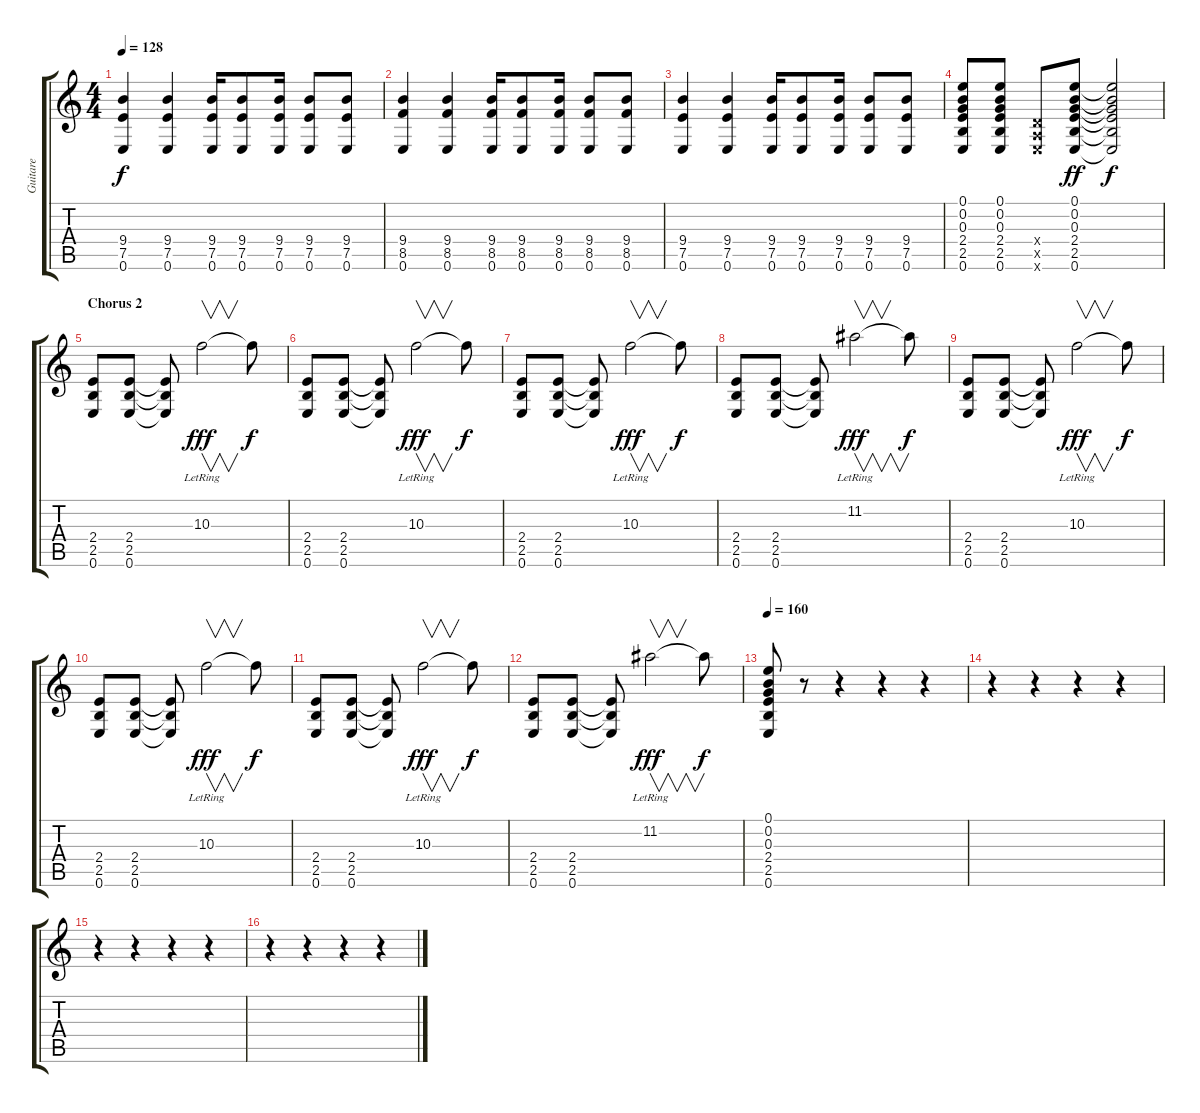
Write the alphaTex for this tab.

\track ("Guitare" "Guitare") {instrument overdrivenguitar}
\staff {score tabs}
\tuning (E4 B3 G3 D3 A2 E2) {hide}
\ts (4 4)
\tempo 128
\clef g2
\ks c
(9.4 7.5 0.6).4{dy f} (9.4 7.5 0.6).4 (9.4 7.5 0.6).16 (9.4 7.5 0.6).8 (9.4 7.5 0.6).16 (9.4 7.5 0.6).8 (9.4 7.5 0.6).8 |
(9.4 8.5 0.6).4 (9.4 8.5 0.6).4 (9.4 8.5 0.6).16 (9.4 8.5 0.6).8 (9.4 8.5 0.6).16 (9.4 8.5 0.6).8 (9.4 8.5 0.6).8 |
(9.4 7.5 0.6).4 (9.4 7.5 0.6).4 (9.4 7.5 0.6).16 (9.4 7.5 0.6).8 (9.4 7.5 0.6).16 (9.4 7.5 0.6).8 (9.4 7.5 0.6).8 |
(0.1 0.2 0.3 2.4 2.5 0.6).8 (0.1 0.2 0.3 2.4 2.5 0.6).8 (0.4{x} 0.5{x} 0.6{x}).8 (0.1 0.2 0.3 2.4 2.5 0.6).8{dy ff} (0.1{t} 0.2{t} 0.3{t} 2.4{t} 2.5{t} 0.6{t}).2{dy f} |
\section ("" "Chorus 2")
(2.4 2.5 0.6).8 (2.4 2.5 0.6).8 (2.4{t} 2.5{t} 0.6{t}).8 10.3{lr}.2{v dy fff} 10.3{t}.8{dy f} |
(2.4 2.5 0.6).8 (2.4 2.5 0.6).8 (2.4{t} 2.5{t} 0.6{t}).8 10.3{lr}.2{v dy fff} 10.3{t}.8{dy f} |
(2.4 2.5 0.6).8 (2.4 2.5 0.6).8 (2.4{t} 2.5{t} 0.6{t}).8 10.3{lr}.2{v dy fff} 10.3{t}.8{dy f} |
(2.4 2.5 0.6).8 (2.4 2.5 0.6).8 (2.4{t} 2.5{t} 0.6{t}).8 11.2{lr}.2{v dy fff} 11.2{t}.8{dy f} |
(2.4 2.5 0.6).8 (2.4 2.5 0.6).8 (2.4{t} 2.5{t} 0.6{t}).8 10.3{lr}.2{v dy fff} 10.3{t}.8{dy f} |
(2.4 2.5 0.6).8 (2.4 2.5 0.6).8 (2.4{t} 2.5{t} 0.6{t}).8 10.3{lr}.2{v dy fff} 10.3{t}.8{dy f} |
(2.4 2.5 0.6).8 (2.4 2.5 0.6).8 (2.4{t} 2.5{t} 0.6{t}).8 10.3{lr}.2{v dy fff} 10.3{t}.8{dy f} |
(2.4 2.5 0.6).8 (2.4 2.5 0.6).8 (2.4{t} 2.5{t} 0.6{t}).8 11.2{lr}.2{v dy fff} 11.2{t}.8{dy f} |
\tempo 160
(0.1 0.2 0.3 2.4 2.5 0.6).8 r.8 r.4 r.4 r.4 |
r.4 r.4 r.4 r.4 |
r.4 r.4 r.4 r.4 |
r.4 r.4 r.4 r.4
